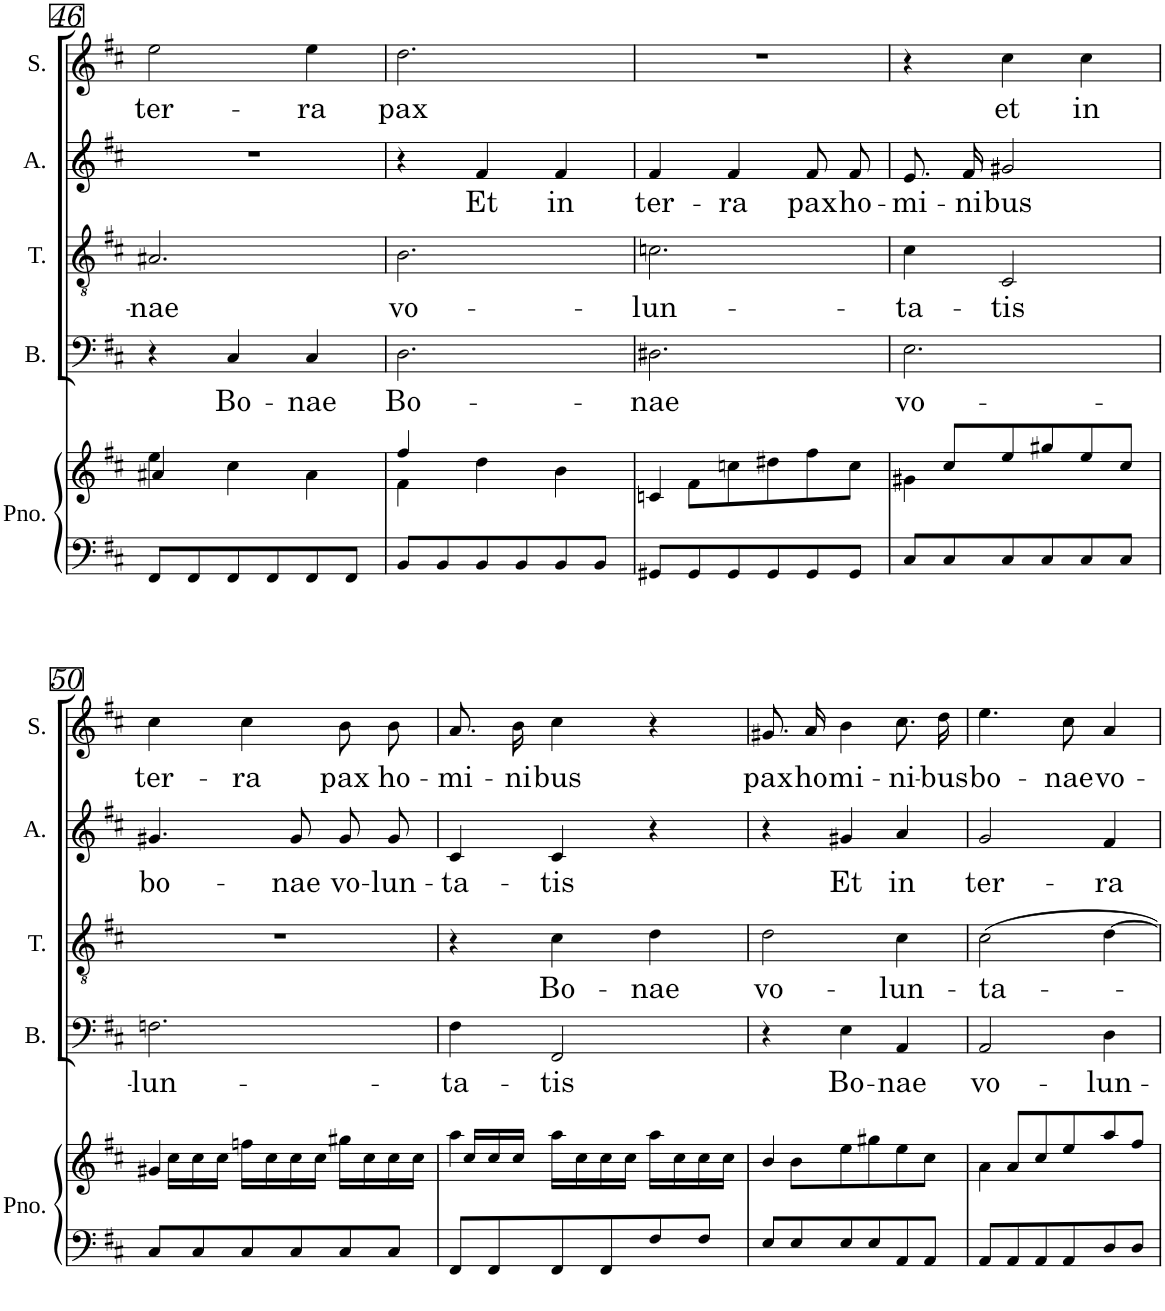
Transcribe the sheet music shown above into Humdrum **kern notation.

**kern	**kern	**kern	**text	**kern	**text	**kern	**text	**kern	**text
*part5	*part5	*part4	*part4	*part3	*part3	*part2	*part2	*part1	*part1
*staff6	*staff5	*staff4	*staff4	*staff3	*staff3	*staff2	*staff2	*staff1	*staff1
*I"Piano	*	*I"Bass	*	*I"Tenor	*	*I"Alto	*	*I"Soprano	*
*I'Pno.	*	*I'B.	*	*I'T.	*	*I'A.	*	*I'S.	*
!!LO:PB:g=z
*clefF4	*clefG2	*clefF4	*	*clefGv2	*	*clefG2	*	*clefG2	*
*	*	*Trd7c12	*	*	*	*	*	*	*
*k[f#c#]	*k[f#c#]	*k[f#c#]	*	*k[f#c#]	*	*k[f#c#]	*	*k[f#c#]	*
*M3/4	*M3/4	*M3/4	*	*M3/4	*	*M3/4	*	*M3/4	*
=46	=46	=46	=46	=46	=46	=46	=46	=46	=46
*	*^	*	*	*	*	*	*	*	*
!	!	!	!	!	!	!LO:LY:b	!	!	!	!LO:LY:b
8FF#/L	4ee\	4a#X/	4r	.	2.A#X/	-nae	2.r	.	2ee\	ter-
8FF#/	.	.	.	.	.	.	.	.	.	.
!	!	!	!	!LO:LY:b	!	!	!	!	!	!
8FF#/	4ryy	4cc#\	4C#/	Bo-	.	.	.	.	.	.
8FF#/	.	.	.	.	.	.	.	.	.	.
!	!	!	!	!LO:LY:b	!	!	!	!	!	!LO:LY:b
8FF#/	4ryy	4a#\	4C#/	-nae	.	.	.	.	4ee\	-ra
8FF#/J	.	.	.	.	.	.	.	.	.	.
=47	=47	=47	=47	=47	=47	=47	=47	=47	=47	=47
!	!	!	!	!LO:LY:b	!	!LO:LY:b	!	!	!	!LO:LY:b
8BB/L	4ff#/	4f#\	2.D\	Bo-	2.B\	vo-	4r	.	2.dd\	pax
8BB/	.	.	.	.	.	.	.	.	.	.
!	!	!	!	!	!	!	!	!LO:LY:b	!	!
8BB/	4dd\	4ryy	.	.	.	.	4f#/	Et	.	.
8BB/	.	.	.	.	.	.	.	.	.	.
!	!	!	!	!	!	!	!	!LO:LY:b	!	!
8BB/	4b\	4ryy	.	.	.	.	4f#/	in	.	.
8BB/J	.	.	.	.	.	.	.	.	.	.
=48	=48	=48	=48	=48	=48	=48	=48	=48	=48	=48
!	!	!	!	!LO:LY:b	!	!LO:LY:b	!	!LO:LY:b	!	!
8GG#X/L	4cn/	8ryy	2.D#X\	-nae	2.cn\	-lun-	4f#/	ter-	2.r	.
8GG#/	.	8f#\L	.	.	.	.	.	.	.	.
!	!	!	!	!	!	!	!	!LO:LY:b	!	!
8GG#/	4ryy	8ccn\	.	.	.	.	4f#/	-ra	.	.
8GG#/	.	8dd#X\	.	.	.	.	.	.	.	.
!	!	!	!	!	!	!	!	!LO:LY:b	!	!
8GG#/	4ryy	8ff#\	.	.	.	.	8f#/L	pax	.	.
!	!	!	!	!	!	!	!	!LO:LY:b	!	!
8GG#/J	.	8cc\J	.	.	.	.	8f#/J	ho-	.	.
=49	=49	=49	=49	=49	=49	=49	=49	=49	=49	=49
!	!	!	!	!LO:LY:b	!	!LO:LY:b	!	!LO:LY:b	!	!
8C#/L	8ryy	4g#X\	2.E\	vo-	4c#\	-ta-	8.e/L	-mi-	4r	.
8C#/	8cc#/L	.	.	.	.	.	.	.	.	.
!	!	!	!	!	!	!	!	!LO:LY:b	!	!
.	.	.	.	.	.	.	16f#/Jk	-ni-	.	.
!	!	!	!	!	!	!LO:LY:b	!	!LO:LY:b	!	!LO:LY:b
8C#/	8ee/	4ryy	.	.	2C#/	-tis	2g#X/	-bus	4cc#\	et
8C#/	8gg#X/	.	.	.	.	.	.	.	.	.
!	!	!	!	!	!	!	!	!	!	!LO:LY:b
8C#/	8ee/	4ryy	.	.	.	.	.	.	4cc#\	in
8C#/J	8cc#/J	.	.	.	.	.	.	.	.	.
!!LO:LB:g=z
=50	=50	=50	=50	=50	=50	=50	=50	=50	=50	=50
!	!	!	!	!LO:LY:b	!	!	!	!LO:LY:b	!	!LO:LY:b
8C#/L	4g#X/	16ryy	2.Fn\	-lun-	2.r	.	4.g#X/	bo-	4cc#\	ter-
.	.	16cc#\LL	.	.	.	.	.	.	.	.
8C#/	.	16cc#\	.	.	.	.	.	.	.	.
.	.	16cc#\JJ	.	.	.	.	.	.	.	.
!	!	!	!	!	!	!	!	!	!	!LO:LY:b
8C#/	4ryy	16ffn\LL	.	.	.	.	.	.	4cc#\	-ra
.	.	16cc#\	.	.	.	.	.	.	.	.
!	!	!	!	!	!	!	!	!LO:LY:b	!	!
8C#/	.	16cc#\	.	.	.	.	8g#/	-nae	.	.
.	.	16cc#\JJ	.	.	.	.	.	.	.	.
!	!	!	!	!	!	!	!	!LO:LY:b	!	!LO:LY:b
8C#/	4ryy	16gg#X\LL	.	.	.	.	8g#/L	vo-	8b\L	pax
.	.	16cc#\	.	.	.	.	.	.	.	.
!	!	!	!	!	!	!	!	!LO:LY:b	!	!LO:LY:b
8C#/J	.	16cc#\	.	.	.	.	8g#/J	-lun-	8b\J	ho-
.	.	16cc#\JJ	.	.	.	.	.	.	.	.
=51	=51	=51	=51	=51	=51	=51	=51	=51	=51	=51
!	!	!	!	!LO:LY:b	!	!	!	!LO:LY:b	!	!LO:LY:b
8FF#/L	16ryy	4aa\	4F#\	-ta-	4r	.	4c#/	-ta-	8.a/L	-mi-
.	16cc#/LL	.	.	.	.	.	.	.	.	.
8FF#/	16cc#/	.	.	.	.	.	.	.	.	.
!	!	!	!	!	!	!	!	!	!	!LO:LY:b
.	16cc#/JJ	.	.	.	.	.	.	.	16b/Jk	-ni-
!	!	!	!	!LO:LY:b	!	!LO:LY:b	!	!LO:LY:b	!	!LO:LY:b
8FF#/	16aa\LL	2ryy	2FF#/	-tis	4c#\	Bo-	4c#/	-tis	4cc#\	-bus
.	16cc#\	.	.	.	.	.	.	.	.	.
8FF#/	16cc#\	.	.	.	.	.	.	.	.	.
.	16cc#\JJ	.	.	.	.	.	.	.	.	.
!	!	!	!	!	!	!LO:LY:b	!	!	!	!
8F#/	16aa\LL	.	.	.	4d\	-nae	4r	.	4r	.
.	16cc#\	.	.	.	.	.	.	.	.	.
8F#/J	16cc#\	.	.	.	.	.	.	.	.	.
.	16cc#\JJ	.	.	.	.	.	.	.	.	.
=52	=52	=52	=52	=52	=52	=52	=52	=52	=52	=52
!	!	!	!	!	!	!LO:LY:b	!	!	!	!LO:LY:b
8E/L	4b/	8ryy	4r	.	2d\	vo-	4r	.	8.g#X/L	pax
8E/	.	8b\L	.	.	.	.	.	.	.	.
!	!	!	!	!	!	!	!	!	!	!LO:LY:b
.	.	.	.	.	.	.	.	.	16a/Jk	ho-
!	!	!	!	!LO:LY:b	!	!	!	!LO:LY:b	!	!LO:LY:b
8E/	2ryy	8ee\	4E\	Bo-	.	.	4g#X/	Et	4b\	-mi-
8E/	.	8gg#X\	.	.	.	.	.	.	.	.
!	!	!	!	!LO:LY:b	!	!LO:LY:b	!	!LO:LY:b	!	!LO:LY:b
8AA/	.	8ee\	4AA/	-nae	4c#\	-lun-	4a/	in	8.cc#\L	-ni-
8AA/J	.	8cc#\J	.	.	.	.	.	.	.	.
!	!	!	!	!	!	!	!	!	!	!LO:LY:b
.	.	.	.	.	.	.	.	.	16dd\Jk	-bus
=53	=53	=53	=53	=53	=53	=53	=53	=53	=53	=53
!	!	!	!	!LO:LY:b	!	!LO:LY:b	!	!LO:LY:b	!	!LO:LY:b
8AA/L	8ryy	4a\	2AA/	vo-	2c#\	-ta-	2g/	ter-	4.ee\	bo-
8AA/	8a/L	.	.	.	.	.	.	.	.	.
8AA/	8cc#/	4ryy	.	.	.	.	.	.	.	.
!	!	!	!	!	!	!	!	!	!	!LO:LY:b
8AA/	8ee/	.	.	.	.	.	.	.	8cc#\	-nae
!	!	!	!	!LO:LY:b	!	!	!	!LO:LY:b	!	!LO:LY:b
8D/	8aa/	4ryy	4D\	-lun-	[4d\	.	4f#/	-ra	4a/	vo-
8D/J	8ff#/J	.	.	.	.	.	.	.	.	.
*	*v	*v	*	*	*	*	*	*	*	*
=	=	=	=	=	=	=	=	=	=
*-	*-	*-	*-	*-	*-	*-	*-	*-	*-
